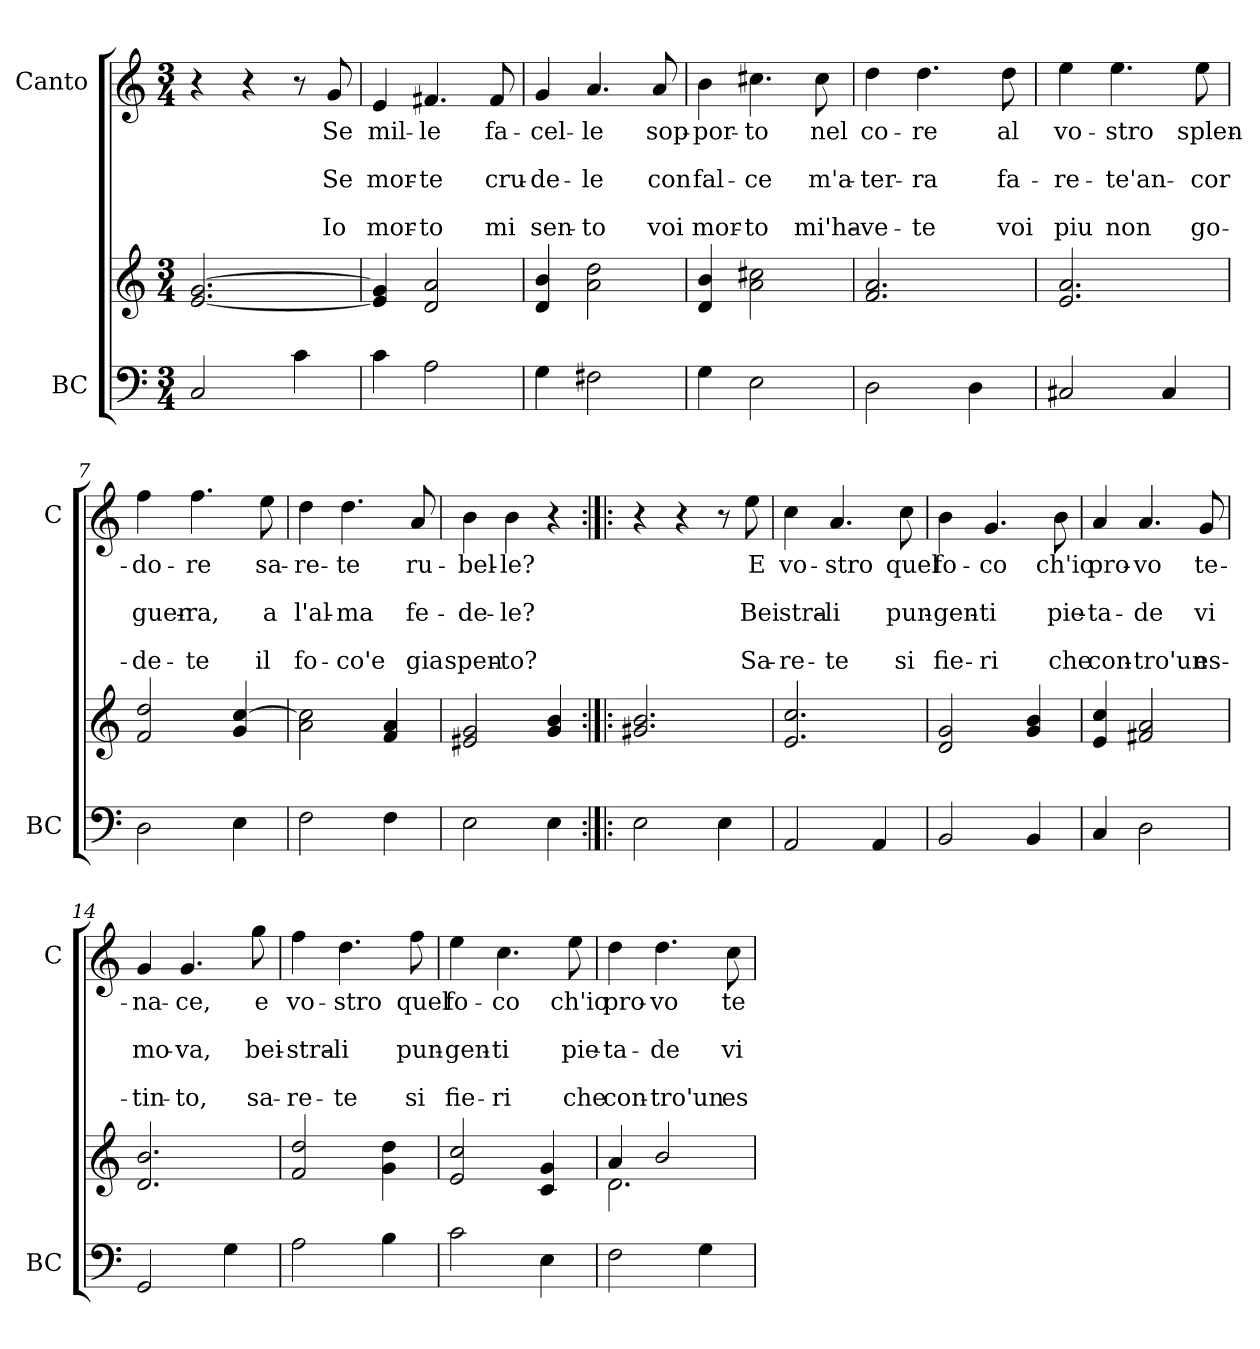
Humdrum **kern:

**kern	**kern	**kern	**text	**text	**text	**text	**text
*part2	*part2	*part1	*part1	*part1	*part1	*part1	*part1
*staff3	*staff2	*staff1	*staff1	*staff1	*staff1	*staff1	*staff1
*I"BC	*	*I"Canto	*	*	*	*	*
*I'BC	*	*I'C	*	*	*	*	*
*clefF4	*clefG2	*clefG2	*	*	*	*	*
*k[]	*k[]	*k[]	*	*	*	*	*
*C:	*C:	*C:	*	*	*	*	*
*M3/4	*M3/4	*M3/4	*	*	*	*	*
=1	=1	=1	=1	=1	=1	=1	=1
2C/	[2.e/ [2.g/	4r	.	.	.	.	.
.	.	4r	.	.	.	.	.
4c\	.	8r	.	.	.	.	.
!	!	!	!LO:LY:b	!	!LO:LY:b	!	!LO:LY:b
.	.	8g/	Se	.	Se	.	Io
=2	=2	=2	=2	=2	=2	=2	=2
!	!	!	!LO:LY:b	!	!LO:LY:b	!	!LO:LY:b
4c\	4e/] 4g/]	4e/	mil-	.	mor-	.	mor-
!	!	!	!LO:LY:b	!	!LO:LY:b	!	!LO:LY:b
2A\	2d/ 2a/	4.f#X/	-le	.	-te	.	-to
!	!	!	!LO:LY:b	!	!LO:LY:b	!	!LO:LY:b
.	.	8f#/	fa-	.	cru-	.	mi
=3	=3	=3	=3	=3	=3	=3	=3
!	!	!	!LO:LY:b	!	!LO:LY:b	!	!LO:LY:b
4G\	4d/ 4b/	4g/	-cel-	.	-de-	.	sen-
!	!	!	!LO:LY:b	!	!LO:LY:b	!	!LO:LY:b
2F#X\	2a\ 2dd\	4.a/	-le	.	-le	.	-to
!	!	!	!LO:LY:b	!	!LO:LY:b	!	!LO:LY:b
.	.	8a/	sop-	.	con	.	voi
=4	=4	=4	=4	=4	=4	=4	=4
!	!	!	!LO:LY:b	!	!LO:LY:b	!	!LO:LY:b
4G\	4d/ 4b/	4b\	-por-	.	fal-	.	mor-
!	!	!	!LO:LY:b	!	!LO:LY:b	!	!LO:LY:b
2E\	2a\ 2cc#X\	4.cc#X\	-to	.	-ce	.	-to
!	!	!	!LO:LY:b	!	!LO:LY:b	!	!LO:LY:b
.	.	8cc#\	nel	.	m'a-	.	mi'ha-
=5	=5	=5	=5	=5	=5	=5	=5
!	!	!	!LO:LY:b	!	!LO:LY:b	!	!LO:LY:b
2D\	2.f/ 2.a/	4dd\	co-	.	-ter-	.	-ve-
!	!	!	!LO:LY:b	!	!LO:LY:b	!	!LO:LY:b
.	.	4.dd\	-re	.	-ra	.	-te
4D\	.	.	.	.	.	.	.
!	!	!	!LO:LY:b	!	!LO:LY:b	!	!LO:LY:b
.	.	8dd\	al	.	fa-	.	voi
=6	=6	=6	=6	=6	=6	=6	=6
!	!	!	!LO:LY:b	!	!LO:LY:b	!	!LO:LY:b
2C#X/	2.e/ 2.a/	4ee\	vo-	.	-re-	.	piu
!	!	!	!LO:LY:b	!	!LO:LY:b	!	!LO:LY:b
.	.	4.ee\	-stro	.	-te'an-	.	non
4C#/	.	.	.	.	.	.	.
!	!	!	!LO:LY:b	!	!LO:LY:b	!	!LO:LY:b
.	.	8ee\	splen-	.	-cor	.	go-
!!LO:LB:g=z
=7	=7	=7	=7	=7	=7	=7	=7
!	!	!	!LO:LY:b	!	!LO:LY:b	!	!LO:LY:b
2D\	2f/ 2dd/	4ff\	-do-	.	guer-	.	-de-
!	!	!	!LO:LY:b	!	!LO:LY:b	!	!LO:LY:b
.	.	4.ff\	-re	.	-ra,	.	-te
4E\	4g/ [4cc/	.	.	.	.	.	.
!	!	!	!LO:LY:b	!	!LO:LY:b	!	!LO:LY:b
.	.	8ee\	sa-	.	a	.	il
=8	=8	=8	=8	=8	=8	=8	=8
!	!	!	!LO:LY:b	!	!LO:LY:b	!	!LO:LY:b
2F\	2a\ 2cc\]	4dd\	-re-	.	l'al-	.	fo-
!	!	!	!LO:LY:b	!	!LO:LY:b	!	!LO:LY:b
.	.	4.dd\	-te	.	-ma	.	-co'e
4F\	4f/ 4a/	.	.	.	.	.	.
!	!	!	!LO:LY:b	!	!LO:LY:b	!	!LO:LY:b
.	.	8a/	ru-	.	fe-	.	gia
=9	=9	=9	=9	=9	=9	=9	=9
!	!	!	!LO:LY:b	!	!LO:LY:b	!	!LO:LY:b
2E\	2e#X/ 2g/	4b\	-bel-	.	-de-	.	spen-
!	!	!	!LO:LY:b	!	!LO:LY:b	!	!LO:LY:b
.	.	4b\	-le?	.	-le?	.	-to?
4E\	4g/ 4b/	4r	.	.	.	.	.
=10:|!|:	=10:|!|:	=10:|!|:	=10:|!|:	=10:|!|:	=10:|!|:	=10:|!|:	=10:|!|:
2E\	2.g#X/ 2.b/	4r	.	.	.	.	.
.	.	4r	.	.	.	.	.
4E\	.	8r	.	.	.	.	.
!	!	!	!LO:LY:b	!	!LO:LY:b	!	!LO:LY:b
.	.	8ee\	E	.	Bei	.	Sa-
=11	=11	=11	=11	=11	=11	=11	=11
!	!	!	!LO:LY:b	!	!LO:LY:b	!	!LO:LY:b
2AA/	2.e/ 2.cc/	4cc\	vo-	.	stra-	.	-re-
!	!	!	!LO:LY:b	!	!LO:LY:b	!	!LO:LY:b
.	.	4.a/	-stro	.	-li	.	-te
4AA/	.	.	.	.	.	.	.
!	!	!	!LO:LY:b	!	!LO:LY:b	!	!LO:LY:b
.	.	8cc\	quel	.	pun-	.	si
=12	=12	=12	=12	=12	=12	=12	=12
!	!	!	!LO:LY:b	!	!LO:LY:b	!	!LO:LY:b
2BB/	2d/ 2g/	4b\	fo-	.	-gen-	.	fie-
!	!	!	!LO:LY:b	!	!LO:LY:b	!	!LO:LY:b
.	.	4.g/	-co	.	-ti	.	-ri
4BB/	4g/ 4b/	.	.	.	.	.	.
!	!	!	!LO:LY:b	!	!LO:LY:b	!	!LO:LY:b
.	.	8b\	ch'io	.	pie-	.	che
=13	=13	=13	=13	=13	=13	=13	=13
!	!	!	!LO:LY:b	!	!LO:LY:b	!	!LO:LY:b
4C/	4e/ 4cc/	4a/	pro-	.	-ta-	.	con-
!	!	!	!LO:LY:b	!	!LO:LY:b	!	!LO:LY:b
2D\	2f#X/ 2a/	4.a/	-vo	.	-de	.	-tro'un
!	!	!	!LO:LY:b	!	!LO:LY:b	!	!LO:LY:b
.	.	8g/	te-	.	vi	.	es-
!!LO:LB:g=z
=14	=14	=14	=14	=14	=14	=14	=14
!	!	!	!LO:LY:b	!	!LO:LY:b	!	!LO:LY:b
2GG/	2.d/ 2.b/	4g/	-na-	.	mo-	.	-tin-
!	!	!	!LO:LY:b	!	!LO:LY:b	!	!LO:LY:b
.	.	4.g/	-ce,	.	-va,	.	-to,
4G\	.	.	.	.	.	.	.
!	!	!	!LO:LY:b	!	!LO:LY:b	!	!LO:LY:b
.	.	8gg\	e	.	bei-	.	sa-
=15	=15	=15	=15	=15	=15	=15	=15
!	!	!	!LO:LY:b	!	!LO:LY:b	!	!LO:LY:b
2A\	2f/ 2dd/	4ff\	vo-	.	-stra-	.	-re-
!	!	!	!LO:LY:b	!	!LO:LY:b	!	!LO:LY:b
.	.	4.dd\	-stro	.	-li	.	-te
4B\	4g\ 4dd\	.	.	.	.	.	.
!	!	!	!LO:LY:b	!	!LO:LY:b	!	!LO:LY:b
.	.	8ff\	quel	.	pun-	.	si
=16	=16	=16	=16	=16	=16	=16	=16
!	!	!	!LO:LY:b	!	!LO:LY:b	!	!LO:LY:b
2c\	2e/ 2cc/	4ee\	fo-	.	-gen-	.	fie-
!	!	!	!LO:LY:b	!	!LO:LY:b	!	!LO:LY:b
.	.	4.cc\	-co	.	-ti	.	-ri
4E\	4c/ 4g/	.	.	.	.	.	.
!	!	!	!LO:LY:b	!	!LO:LY:b	!	!LO:LY:b
.	.	8ee\	ch'io	.	pie-	.	che
=17	=17	=17	=17	=17	=17	=17	=17
*	*^	*	*	*	*	*	*
!	!	!	!	!LO:LY:b	!	!LO:LY:b	!	!LO:LY:b
2F\	4a/	2.d\	4dd\	pro-	.	-ta-	.	con-
!	!	!	!	!LO:LY:b	!	!LO:LY:b	!	!LO:LY:b
.	2b/	.	4.dd\	-vo	.	-de	.	-tro'un
4G\	.	.	.	.	.	.	.	.
!	!	!	!	!LO:LY:b	!	!LO:LY:b	!	!LO:LY:b
.	.	.	8cc\	te-	.	vi	.	es-
*	*v	*v	*	*	*	*	*	*
=	=	=	=	=	=	=	=
*-	*-	*-	*-	*-	*-	*-	*-
